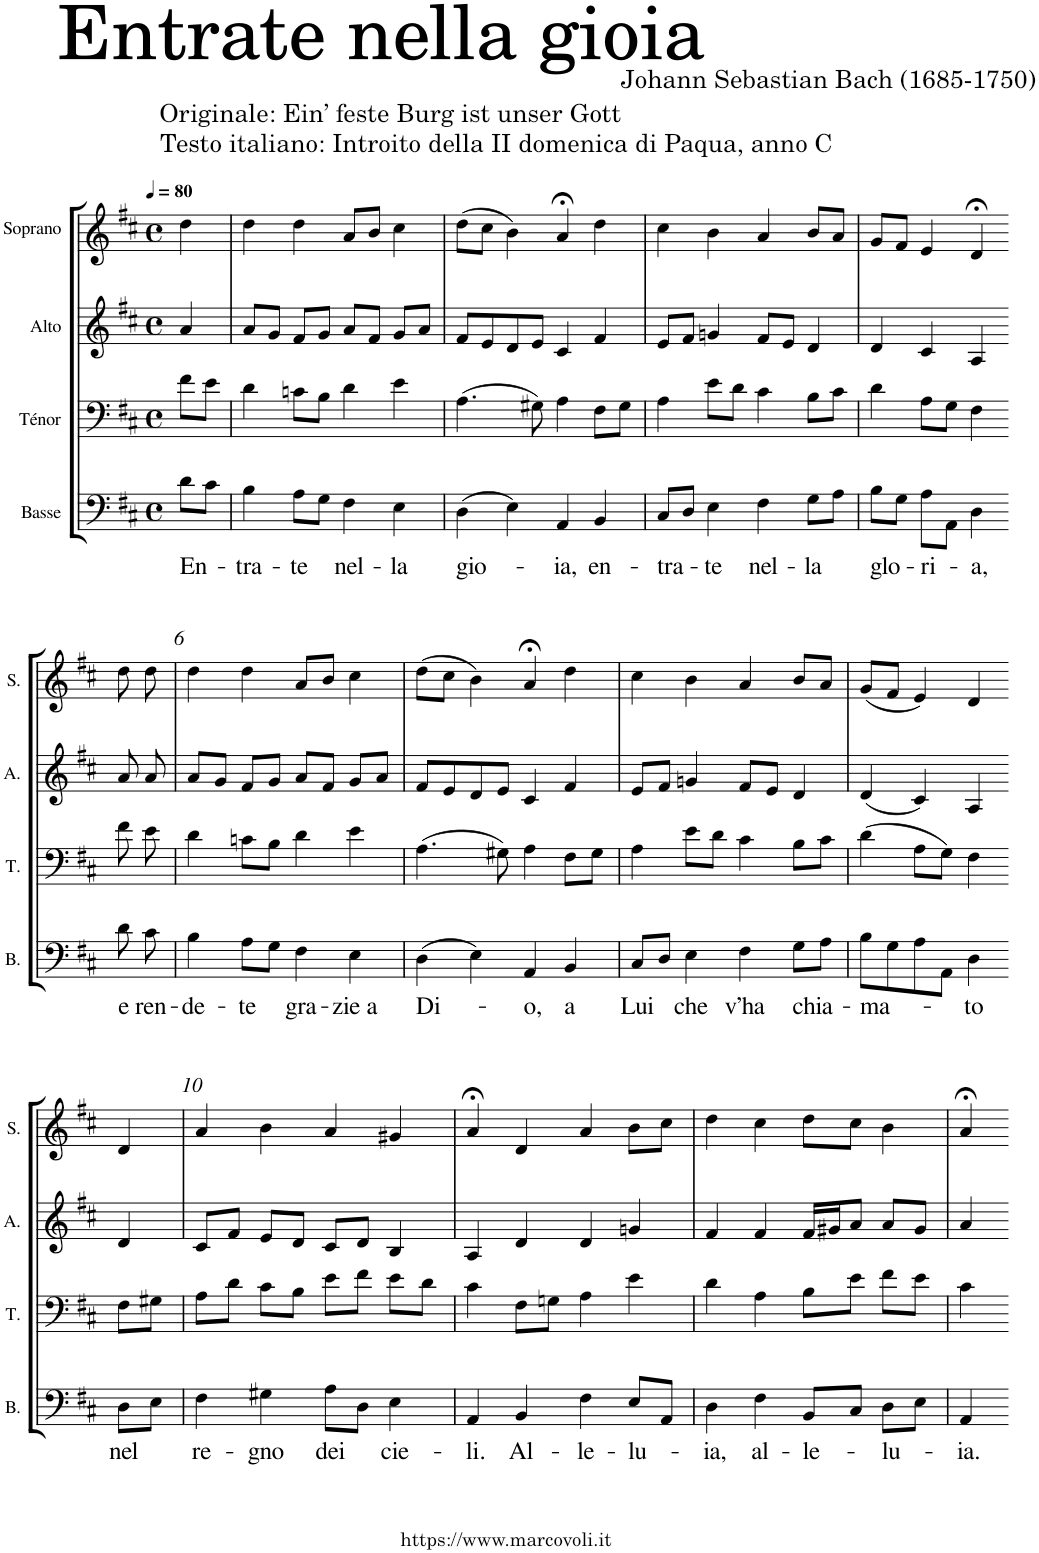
**kern	**text	**kern	**kern	**kern
*part4	*part4	*part3	*part2	*part1
*staff4	*staff4	*staff3	*staff2	*staff1
*I"Basse	*	*I"Ténor	*I"Alto	*I"Soprano
*I'B.	*	*I'T.	*I'A.	*I'S.
*clefF4	*	*clefF4	*clefG2	*clefG2
*	*	*Trd4c7	*	*
*k[f#c#]	*	*k[f#c#]	*k[f#c#]	*k[f#c#]
*M4/4	*	*M4/4	*M4/4	*M4/4
*met(c)	*	*met(c)	*met(c)	*met(c)
*MM80	*	*MM80	*MM80	*MM80
=1	=1	=1	=1	=1
!	!LO:LY:b	!	!	!
8d\L	En-	8f#\L	4a/	4dd\
8c#\J	.	8e\J	.	.
=2	=2	=2	=2	=2
!	!LO:LY:b	!	!	!
4B\	-tra-	4d\	8a/L	4dd\
.	.	.	8g/J	.
!	!LO:LY:b	!	!	!
8A\L	-te	8cn\L	8f#/L	4dd\
8G\J	.	8B\J	8g/J	.
!	!LO:LY:b	!	!	!
4F#\	nel-	4d\	8a/L	8a/L
.	.	.	8f#/J	8b/J
!	!LO:LY:b	!	!	!
4E\	-la	4e\	8g/L	4cc#\
.	.	.	8a/J	.
=3	=3	=3	=3	=3
!	!LO:LY:b	!	!	!
(>4D\	gio-	(>4.A\	8f#/L	(>8dd\L
.	.	.	8e/	8cc#\J
4E\)	.	.	8d/	4b\)
.	.	8G#X\)	8e/J	.
!	!LO:LY:b	!	!	!
4AA/	-ia,	4A\	4c#/	4a;</
!	!LO:LY:b	!	!	!
4BB/	en-	8F#\L	4f#/	4dd\
.	.	8G#\J	.	.
=4	=4	=4	=4	=4
!	!LO:LY:b	!	!	!
8C#/L	-tra-	4A\	8e/L	4cc#\
8D/J	.	.	8f#/J	.
!	!LO:LY:b	!	!	!
4E\	-te	8e\L	4gn/	4b\
.	.	8d\J	.	.
!	!LO:LY:b	!	!	!
4F#\	nel-	4c#\	8f#/L	4a/
.	.	.	8e/J	.
!	!LO:LY:b	!	!	!
8G\L	-la	8B\L	4d/	8b/L
8A\J	.	8c#\J	.	8a/J
=5	=5	=5	=5	=5
!	!LO:LY:b	!	!	!
8B\L	glo-	4d\	4d/	8g/L
8G\J	.	.	.	8f#/J
!	!LO:LY:b	!	!	!
8A\L	-ri-	8A\L	4c#/	4e/
8AA\J	.	8G\J	.	.
!	!LO:LY:b	!	!	!
4D\	-a,	4F#\	4A/	4d;</
!!LO:LB:g=z
=5X1-	=5X1-	=5X1-	=5X1-	=5X1-
!	!LO:LY:b	!	!	!
8d\	e	8f#\	8a/	8dd\
!	!LO:LY:b	!	!	!
8c#\	ren-	8e\	8a/	8dd\
=6	=6	=6	=6	=6
!	!LO:LY:b	!	!	!
4B\	-de-	4d\	8a/L	4dd\
.	.	.	8g/J	.
!	!LO:LY:b	!	!	!
8A\L	-te	8cn\L	8f#/L	4dd\
8G\J	.	8B\J	8g/J	.
!	!LO:LY:b	!	!	!
4F#\	gra-	4d\	8a/L	8a/L
.	.	.	8f#/J	8b/J
!	!LO:LY:b	!	!	!
4E\	-zie a	4e\	8g/L	4cc#\
.	.	.	8a/J	.
=7	=7	=7	=7	=7
!	!LO:LY:b	!	!	!
(>4D\	Di-	(>4.A\	8f#/L	(>8dd\L
.	.	.	8e/	8cc#\J
4E\)	.	.	8d/	4b\)
.	.	8G#X\)	8e/J	.
!	!LO:LY:b	!	!	!
4AA/	-o,	4A\	4c#/	4a;</
!	!LO:LY:b	!	!	!
4BB/	a	8F#\L	4f#/	4dd\
.	.	8G#\J	.	.
=8	=8	=8	=8	=8
!	!LO:LY:b	!	!	!
8C#/L	Lui	4A\	8e/L	4cc#\
8D/J	.	.	8f#/J	.
!	!LO:LY:b	!	!	!
4E\	che	8e\L	4gn/	4b\
.	.	8d\J	.	.
!	!LO:LY:b	!	!	!
4F#\	v’ha	4c#\	8f#/L	4a/
.	.	.	8e/J	.
!	!LO:LY:b	!	!	!
8G\L	chia-	8B\L	4d/	8b/L
8A\J	.	8c#\J	.	8a/J
=9	=9	=9	=9	=9
!	!LO:LY:b	!	!	!
8B\L	-ma-	(>4d\	(<4d/	(<8g/L
8G\	.	.	.	8f#/J
8A\	.	8A\L	4c#/)	4e/)
8AA\J	.	8G\J)	.	.
!	!LO:LY:b	!	!	!
4D\	-to	4F#\	4A/	4d/
!!LO:LB:g=z
=9X2-	=9X2-	=9X2-	=9X2-	=9X2-
!	!LO:LY:b	!	!	!
8D\L	nel	8F#\L	4d/	4d/
8E\J	.	8G#X\J	.	.
=10	=10	=10	=10	=10
!	!LO:LY:b	!	!	!
4F#\	re-	8A\L	8c#/L	4a/
.	.	8d\J	8f#/J	.
!	!LO:LY:b	!	!	!
4G#X\	-gno	8c#\L	8e/L	4b\
.	.	8B\J	8d/J	.
!	!LO:LY:b	!	!	!
8A\L	dei	8e\L	8c#/L	4a/
8D\J	.	8f#\J	8d/J	.
!	!LO:LY:b	!	!	!
4E\	cie-	8e\L	4B/	4g#X/
.	.	8d\J	.	.
=11	=11	=11	=11	=11
!	!LO:LY:b	!	!	!
4AA/	-li.	4c#\	4A/	4a;</
!	!LO:LY:b	!	!	!
4BB/	Al-	8F#\L	4d/	4d/
.	.	8Gn\J	.	.
!	!LO:LY:b	!	!	!
4F#\	-le-	4A\	4d/	4a/
!	!LO:LY:b	!	!	!
8E/L	-lu-	4e\	4gn/	8b\L
8AA/J	.	.	.	8cc#\J
=12	=12	=12	=12	=12
!	!LO:LY:b	!	!	!
4D\	-ia,	4d\	4f#/	4dd\
!	!LO:LY:b	!	!	!
4F#\	al-	4A\	4f#/	4cc#\
!	!LO:LY:b	!	!	!
8BB/L	-le-	8B\L	16f#/LL	8dd\L
.	.	.	16g#X/J	.
8C#/J	.	8e\J	8a/J	8cc#\J
!	!LO:LY:b	!	!	!
8D\L	-lu-	8f#\L	8a/L	4b\
8E\J	.	8e\J	8g#/J	.
=13	=13	=13	=13	=13
!	!LO:LY:b	!	!	!
4AA/	-ia.	4c#\	4a/	4a;</
=-	=-	=-	=-	=-
*-	*-	*-	*-	*-
